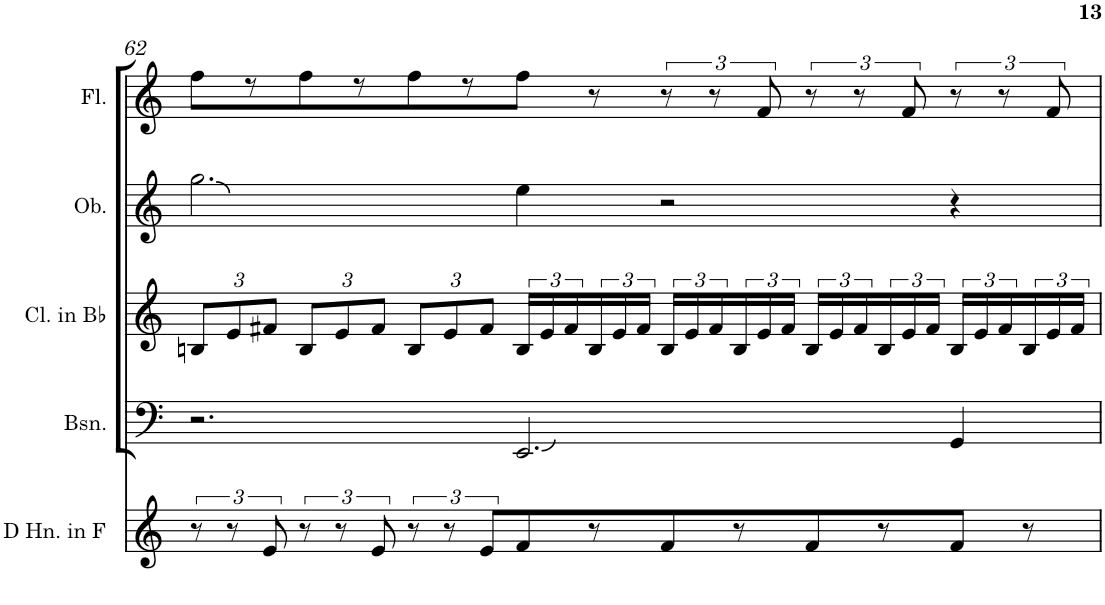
**kern	**kern	**kern	**kern	**kern
*part5	*part4	*part3	*part2	*part1
*staff5	*staff4	*staff3	*staff2	*staff1
*I"Horn in F	*I"Bassoon	*I"Clarinet in Bb	*I"Oboe	*I"Flute
*	*I'Bsn.	*I'Cl. in Bb	*I'Ob.	*I'Fl.
!!LO:PB:g=z
*clefG2	*clefF4	*clefG2	*clefG2	*clefG2
*Trd4c7	*	*Trd1c2	*	*
*k[]	*k[]	*k[]	*k[]	*k[]
*M7/4	*M7/4	*M7/4	*M7/4	*M7/4
*	*	*Xbrackettup	*	*
=62	=62	=62	=62	=62
12r	2.r	12Bn/L	2.gg\	8ff\L
12r	.	12e/	.	.
.	.	.	.	8r
12e/	.	12f#X/J	.	.
12r	.	12B/L	.	8ff\
12r	.	12e/	.	.
.	.	.	.	8r
12e/	.	12f#/J	.	.
12r	.	12B/L	.	8ff\
12r	.	12e/	.	.
.	.	.	.	8r
12e/L	.	12f#/J	.	.
*	*	*brackettup	*	*
8f/	2.EE/	24B/LL	4ee\	8ff\J
.	.	24e/	.	.
.	.	24f#/	.	.
8r	.	24B/	.	8r
.	.	24e/	.	.
.	.	24f#/JJ	.	.
8f/	.	24B/LL	2r	12r
.	.	24e/	.	.
.	.	24f#/	.	12r
8r	.	24B/	.	.
.	.	24e/	.	12f/
.	.	24f#/JJ	.	.
8f/	.	24B/LL	.	12r
.	.	24e/	.	.
.	.	24f#/	.	12r
8r	.	24B/	.	.
.	.	24e/	.	12f/
.	.	24f#/JJ	.	.
8f/J	4GG/	24B/LL	4r	12r
.	.	24e/	.	.
.	.	24f#/	.	12r
8r	.	24B/	.	.
.	.	24e/	.	12f/
.	.	24f#/JJ	.	.
=	=	=	=	=
*-	*-	*-	*-	*-
